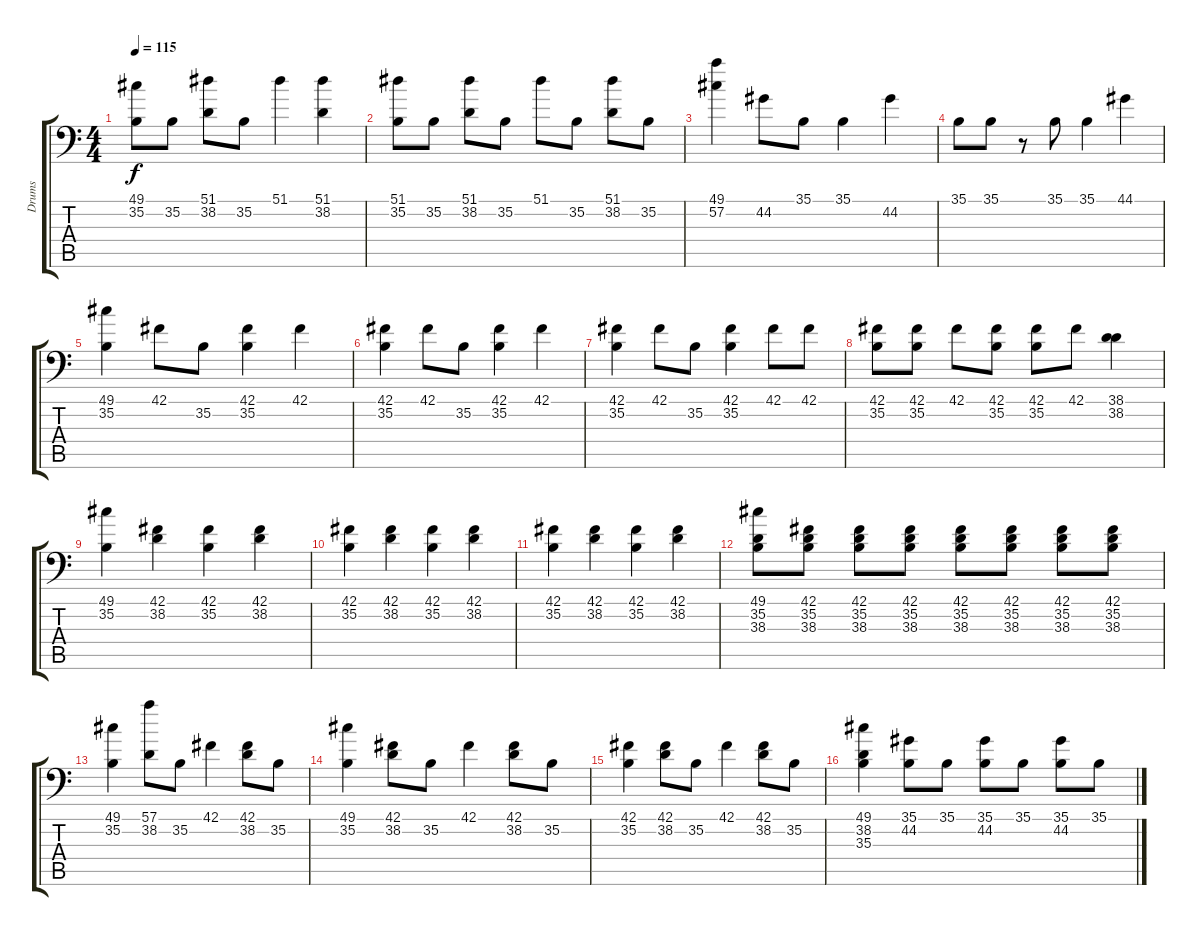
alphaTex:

\track ("Drums" "Drums") {instrument acousticgrandpiano}
\staff {score tabs}
\tuning (C-1 C-1 C-1 C-1 C-1 C-1) {hide}
\ts (4 4)
\tempo 115
\clef f4
\ks c
(49.1 35.2).8{dy f} 35.2.8 (51.1 38.2).8 35.2.8 51.1.4 (51.1 38.2).4 |
(51.1 35.2).8 35.2.8 (51.1 38.2).8 35.2.8 51.1.8 35.2.8 (51.1 38.2).8 35.2.8 |
(49.1 57.2).4 44.2.8 35.1.8 35.1.4 44.2.4 |
35.1.8 35.1.8 r.8 35.1.8 35.1.4 44.1.4 |
(49.1 35.2).4 42.1.8 35.2.8 (42.1 35.2).4 42.1.4 |
(42.1 35.2).4 42.1.8 35.2.8 (42.1 35.2).4 42.1.4 |
(42.1 35.2).4 42.1.8 35.2.8 (42.1 35.2).4 42.1.8 42.1.8 |
(42.1 35.2).8 (42.1 35.2).8 42.1.8 (42.1 35.2).8 (42.1 35.2).8 42.1.8 (38.1 38.2).4 |
(49.1 35.2).4 (42.1 38.2).4 (42.1 35.2).4 (42.1 38.2).4 |
(42.1 35.2).4 (42.1 38.2).4 (42.1 35.2).4 (42.1 38.2).4 |
(42.1 35.2).4 (42.1 38.2).4 (42.1 35.2).4 (42.1 38.2).4 |
(49.1 35.2 38.3).8 (42.1 35.2 38.3).8 (42.1 35.2 38.3).8 (42.1 35.2 38.3).8 (42.1 35.2 38.3).8 (42.1 35.2 38.3).8 (42.1 35.2 38.3).8 (42.1 35.2 38.3).8 |
(49.1 35.2).4 (57.1 38.2).8 35.2.8 42.1.4 (42.1 38.2).8 35.2.8 |
(49.1 35.2).4 (42.1 38.2).8 35.2.8 42.1.4 (42.1 38.2).8 35.2.8 |
(42.1 35.2).4 (42.1 38.2).8 35.2.8 42.1.4 (42.1 38.2).8 35.2.8 |
(49.1 38.2 35.3).4 (35.1 44.2).8 35.1.8 (35.1 44.2).8 35.1.8 (35.1 44.2).8 35.1.8
